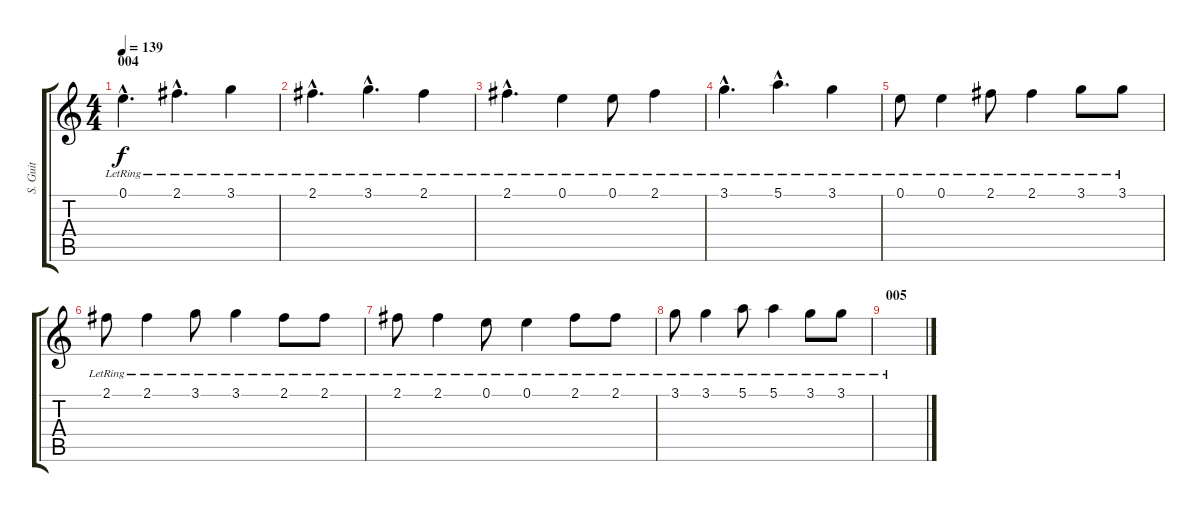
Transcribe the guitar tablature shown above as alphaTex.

\track ("S. Guit" "S. Guit") {instrument acousticguitarsteel}
\staff {score tabs}
\tuning (E4 B3 G3 D3 A2 E2) {hide}
\ts (4 4)
\section ("" "004")
\tempo 139
\clef g2
\ks c
0.1{hac lr}.4{d dy f} 2.1{hac lr}.4{d} 3.1{lr}.4 |
2.1{hac lr}.4{d} 3.1{hac lr}.4{d} 2.1{lr}.4 |
2.1{hac lr}.4{d} 0.1{lr}.4 0.1{lr}.8 2.1{lr}.4 |
3.1{hac lr}.4{d} 5.1{hac lr}.4{d} 3.1{lr}.4 |
0.1{lr}.8 0.1{lr}.4 2.1{lr}.8 2.1{lr}.4 3.1{lr}.8 3.1{lr}.8 |
2.1{lr}.8 2.1{lr}.4 3.1{lr}.8 3.1{lr}.4 2.1{lr}.8 2.1{lr}.8 |
2.1{lr}.8 2.1{lr}.4 0.1{lr}.8 0.1{lr}.4 2.1{lr}.8 2.1{lr}.8 |
3.1{lr}.8 3.1{lr}.4 5.1{lr}.8 5.1{lr}.4 3.1{lr}.8 3.1{lr}.8 |
\section ("" "005")
